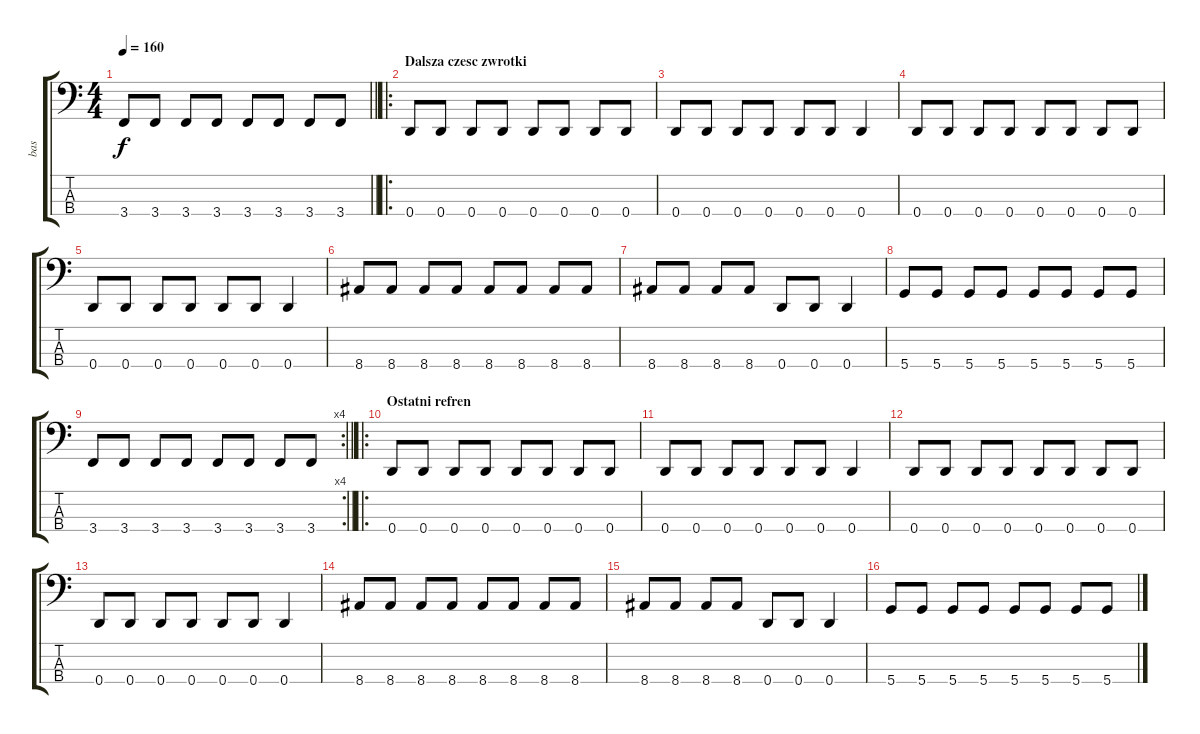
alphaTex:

\track ("bas" "bas") {instrument electricbassfinger}
\staff {score tabs}
\tuning (G2 D2 A1 D1) {hide}
\ts (4 4)
\tempo 160
\clef f4
\barLineRight lightlight
\ks c
3.4.8{dy f} 3.4.8 3.4.8 3.4.8 3.4.8 3.4.8 3.4.8 3.4.8 |
\ro
\section ("" "Dalsza czesc zwrotki")
0.4.8 0.4.8 0.4.8 0.4.8 0.4.8 0.4.8 0.4.8 0.4.8 |
0.4.8 0.4.8 0.4.8 0.4.8 0.4.8 0.4.8 0.4.4 |
0.4.8 0.4.8 0.4.8 0.4.8 0.4.8 0.4.8 0.4.8 0.4.8 |
0.4.8 0.4.8 0.4.8 0.4.8 0.4.8 0.4.8 0.4.4 |
8.4.8 8.4.8 8.4.8 8.4.8 8.4.8 8.4.8 8.4.8 8.4.8 |
8.4.8 8.4.8 8.4.8 8.4.8 0.4.8 0.4.8 0.4.4 |
5.4.8 5.4.8 5.4.8 5.4.8 5.4.8 5.4.8 5.4.8 5.4.8 |
\rc 4
\barLineRight lightlight
3.4.8 3.4.8 3.4.8 3.4.8 3.4.8 3.4.8 3.4.8 3.4.8 |
\ro
\section ("" "Ostatni refren")
0.4.8 0.4.8 0.4.8 0.4.8 0.4.8 0.4.8 0.4.8 0.4.8 |
0.4.8 0.4.8 0.4.8 0.4.8 0.4.8 0.4.8 0.4.4 |
0.4.8 0.4.8 0.4.8 0.4.8 0.4.8 0.4.8 0.4.8 0.4.8 |
0.4.8 0.4.8 0.4.8 0.4.8 0.4.8 0.4.8 0.4.4 |
8.4.8 8.4.8 8.4.8 8.4.8 8.4.8 8.4.8 8.4.8 8.4.8 |
8.4.8 8.4.8 8.4.8 8.4.8 0.4.8 0.4.8 0.4.4 |
5.4.8 5.4.8 5.4.8 5.4.8 5.4.8 5.4.8 5.4.8 5.4.8
